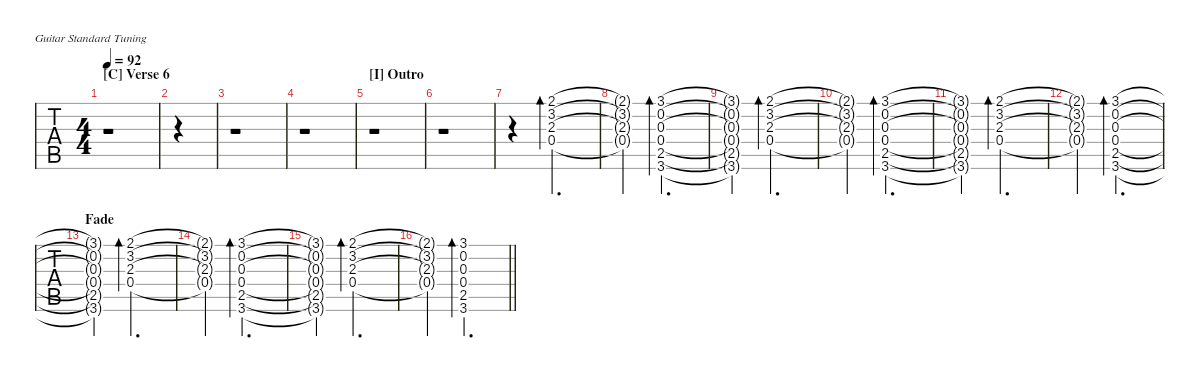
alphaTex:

\hideDynamics
\bracketExtendMode nobrackets
\singleTrackTrackNamePolicy hidden
\multiTrackTrackNamePolicy hidden
\firstSystemTrackNameMode fullname
\firstSystemTrackNameOrientation horizontal
\otherSystemsTrackNameOrientation horizontal
\track ("12-string acous" "S-Gt") {instrument acousticguitarsteel}
\staff {tabs}
\tuning (E4 B3 G3 D3 A2 E2)
\ts (4 4)
\section ("C" "Verse 6")
\tempo 92
\clef g2
\ks c
r.1{dy f} |
|
r.1 |
\ks d
r.1 |
\section ("I" "Outro")
r.1 |
r.1 |
r.4 (2.1{acc #} 3.2{acc forcenatural} 2.3{acc forcenatural} 0.4{acc forcenatural}).2{d bd 36} |
(2.1{t acc #} 3.2{t acc forcenatural} 2.3{t acc forcenatural} 0.4{t acc forcenatural}).4 (3.1{acc forcenatural} 0.2{acc forcenatural} 0.3{acc forcenatural} 0.4{acc forcenatural} 2.5{acc forcenatural} 3.6{acc forcenatural}).2{d bd 33} |
(3.1{t acc forcenatural} 0.2{t acc forcenatural} 0.3{t acc forcenatural} 0.4{t acc forcenatural} 2.5{t acc forcenatural} 3.6{t acc forcenatural}).4 (2.1{acc #} 3.2{acc forcenatural} 2.3{acc forcenatural} 0.4{acc forcenatural}).2{d bd 30} |
(2.1{t acc #} 3.2{t acc forcenatural} 2.3{t acc forcenatural} 0.4{t acc forcenatural}).4 (3.1{acc forcenatural} 0.2{acc forcenatural} 0.3{acc forcenatural} 0.4{acc forcenatural} 2.5{acc forcenatural} 3.6{acc forcenatural}).2{d bd 30} |
(3.1{t acc forcenatural} 0.2{t acc forcenatural} 0.3{t acc forcenatural} 0.4{t acc forcenatural} 2.5{t acc forcenatural} 3.6{t acc forcenatural}).4 (2.1{acc #} 3.2{acc forcenatural} 2.3{acc forcenatural} 0.4{acc forcenatural}).2{d bd 30} |
(2.1{t acc #} 3.2{t acc forcenatural} 2.3{t acc forcenatural} 0.4{t acc forcenatural}).4 (3.1{acc forcenatural} 0.2{acc forcenatural} 0.3{acc forcenatural} 0.4{acc forcenatural} 2.5{acc forcenatural} 3.6{acc forcenatural}).2{d bd 39} |
\section ("" "Fade")
(3.1{t acc forcenatural} 0.2{t acc forcenatural} 0.3{t acc forcenatural} 0.4{t acc forcenatural} 2.5{t acc forcenatural} 3.6{t acc forcenatural}).4 (2.1{acc #} 3.2{acc forcenatural} 2.3{acc forcenatural} 0.4{acc forcenatural}).2{d bd 120 dy mf} |
(2.1{t acc #} 3.2{t acc forcenatural} 2.3{t acc forcenatural} 0.4{t acc forcenatural}).4 (3.1{acc forcenatural} 0.2{acc forcenatural} 0.3{acc forcenatural} 0.4{acc forcenatural} 2.5{acc forcenatural} 3.6{acc forcenatural}).2{d bd 120} |
(3.1{t acc forcenatural} 0.2{t acc forcenatural} 0.3{t acc forcenatural} 0.4{t acc forcenatural} 2.5{t acc forcenatural} 3.6{t acc forcenatural}).4{dy mp} (2.1{acc #} 3.2{acc forcenatural} 2.3{acc forcenatural} 0.4{acc forcenatural}).2{d bd 120} |
\barLineRight lightlight
(2.1{t acc #} 3.2{t acc forcenatural} 2.3{t acc forcenatural} 0.4{t acc forcenatural}).4 (3.1{acc forcenatural} 0.2{acc forcenatural} 0.3{acc forcenatural} 0.4{acc forcenatural} 2.5{acc forcenatural} 3.6{acc forcenatural}).2{d bd 120}
